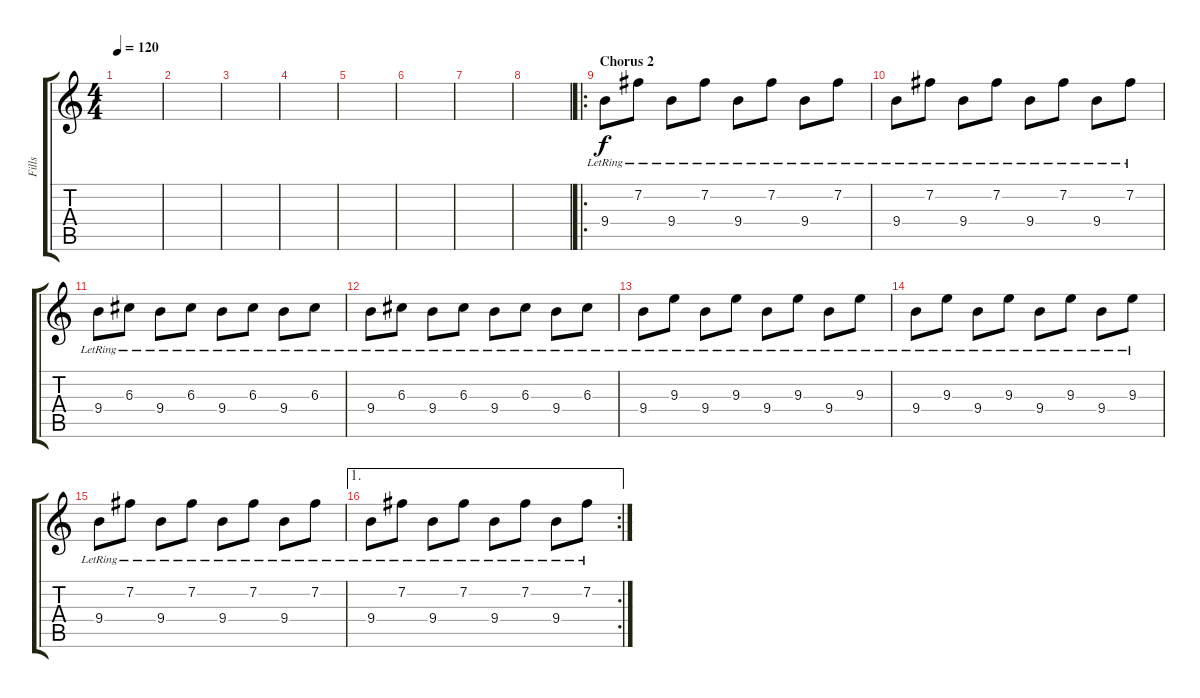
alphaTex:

\track ("Fills" "Fills") {instrument guitarharmonics}
\staff {score tabs}
\tuning (E4 B3 G3 D3 A2 E2) {hide}
\ts (4 4)
\tempo 120
\clef g2
\ks c
|
|
|
|
|
|
|
|
\ro
\section ("" "Chorus 2")
9.4{lr}.8 7.2{lr}.8 9.4{lr}.8 7.2{lr}.8 9.4{lr}.8 7.2{lr}.8 9.4{lr}.8 7.2{lr}.8 |
9.4{lr}.8 7.2{lr}.8 9.4{lr}.8 7.2{lr}.8 9.4{lr}.8 7.2{lr}.8 9.4{lr}.8 7.2{lr}.8 |
9.4{lr}.8 6.3{lr}.8 9.4{lr}.8 6.3{lr}.8 9.4{lr}.8 6.3{lr}.8 9.4{lr}.8 6.3{lr}.8 |
9.4{lr}.8 6.3{lr}.8 9.4{lr}.8 6.3{lr}.8 9.4{lr}.8 6.3{lr}.8 9.4{lr}.8 6.3{lr}.8 |
9.4{lr}.8 9.3{lr}.8 9.4{lr}.8 9.3{lr}.8 9.4{lr}.8 9.3{lr}.8 9.4{lr}.8 9.3{lr}.8 |
9.4{lr}.8 9.3{lr}.8 9.4{lr}.8 9.3{lr}.8 9.4{lr}.8 9.3{lr}.8 9.4{lr}.8 9.3{lr}.8 |
9.4{lr}.8 7.2{lr}.8 9.4{lr}.8 7.2{lr}.8 9.4{lr}.8 7.2{lr}.8 9.4{lr}.8 7.2{lr}.8 |
\ae 1
\rc 2
9.4{lr}.8 7.2{lr}.8 9.4{lr}.8 7.2{lr}.8 9.4{lr}.8 7.2{lr}.8 9.4{lr}.8 7.2{lr}.8
